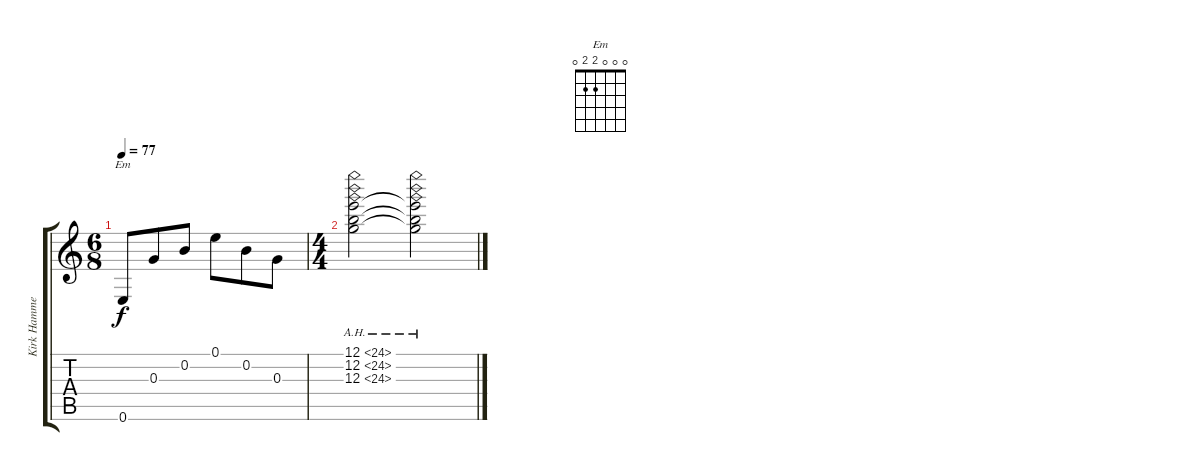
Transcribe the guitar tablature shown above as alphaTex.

\track ("Kirk Hammet" "Kirk Hamme") {instrument acousticguitarsteel}
\staff {score tabs}
\tuning (E4 B3 G3 D3 A2 E2) {hide}
\chord ("Em" 0 0 0 2 2 0)
\ts (6 8)
\tempo 77
\clef g2
\ks c
0.6.8{ch "Em" dy f} 0.3.8 0.2.8 0.1.8 0.2.8 0.3.8 |
\ts (4 4)
(12.1{ah 12} 12.2{ah 12} 12.3{ah 12}).2 (12.1{ah 12 t} 12.2{ah 12 t} 12.3{ah 12 t}).2
